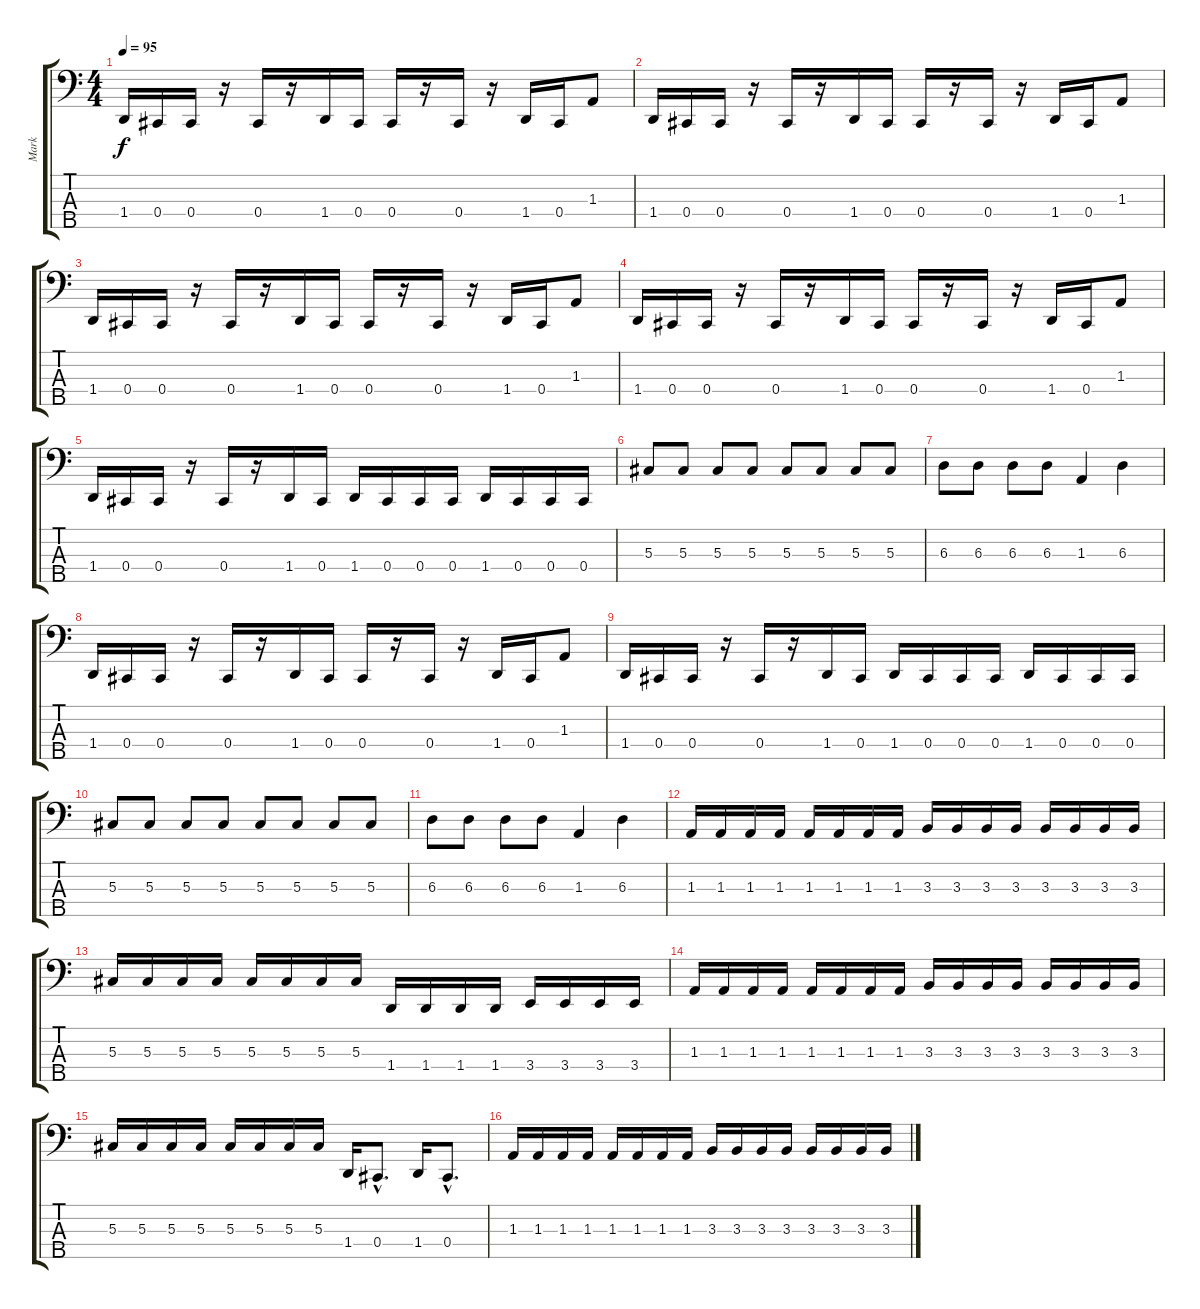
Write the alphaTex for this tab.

\track ("Mark" "Mark") {instrument electricbassfinger}
\staff {score tabs}
\tuning (Gb2 Db2 Ab1 Db1 Ab0) {hide}
\ts (4 4)
\tempo 95
\clef f4
\ks c
1.4.16{dy f} 0.4.16 0.4.16 r.16 0.4.16 r.16 1.4.16 0.4.16 0.4.16 r.16 0.4.16 r.16 1.4.16 0.4.16 1.3.8 |
1.4.16 0.4.16 0.4.16 r.16 0.4.16 r.16 1.4.16 0.4.16 0.4.16 r.16 0.4.16 r.16 1.4.16 0.4.16 1.3.8 |
1.4.16 0.4.16 0.4.16 r.16 0.4.16 r.16 1.4.16 0.4.16 0.4.16 r.16 0.4.16 r.16 1.4.16 0.4.16 1.3.8 |
1.4.16 0.4.16 0.4.16 r.16 0.4.16 r.16 1.4.16 0.4.16 0.4.16 r.16 0.4.16 r.16 1.4.16 0.4.16 1.3.8 |
1.4.16 0.4.16 0.4.16 r.16 0.4.16 r.16 1.4.16 0.4.16 1.4.16 0.4.16 0.4.16 0.4.16 1.4.16 0.4.16 0.4.16 0.4.16 |
5.3.8 5.3.8 5.3.8 5.3.8 5.3.8 5.3.8 5.3.8 5.3.8 |
6.3.8 6.3.8 6.3.8 6.3.8 1.3.4 6.3.4 |
1.4.16 0.4.16 0.4.16 r.16 0.4.16 r.16 1.4.16 0.4.16 0.4.16 r.16 0.4.16 r.16 1.4.16 0.4.16 1.3.8 |
1.4.16 0.4.16 0.4.16 r.16 0.4.16 r.16 1.4.16 0.4.16 1.4.16 0.4.16 0.4.16 0.4.16 1.4.16 0.4.16 0.4.16 0.4.16 |
5.3.8 5.3.8 5.3.8 5.3.8 5.3.8 5.3.8 5.3.8 5.3.8 |
6.3.8 6.3.8 6.3.8 6.3.8 1.3.4 6.3.4 |
1.3.16 1.3.16 1.3.16 1.3.16 1.3.16 1.3.16 1.3.16 1.3.16 3.3.16 3.3.16 3.3.16 3.3.16 3.3.16 3.3.16 3.3.16 3.3.16 |
5.3.16 5.3.16 5.3.16 5.3.16 5.3.16 5.3.16 5.3.16 5.3.16 1.4.16 1.4.16 1.4.16 1.4.16 3.4.16 3.4.16 3.4.16 3.4.16 |
1.3.16 1.3.16 1.3.16 1.3.16 1.3.16 1.3.16 1.3.16 1.3.16 3.3.16 3.3.16 3.3.16 3.3.16 3.3.16 3.3.16 3.3.16 3.3.16 |
5.3.16 5.3.16 5.3.16 5.3.16 5.3.16 5.3.16 5.3.16 5.3.16 1.4.16 0.4{hac}.8{d} 1.4.16 0.4{hac}.8{d} |
1.3.16 1.3.16 1.3.16 1.3.16 1.3.16 1.3.16 1.3.16 1.3.16 3.3.16 3.3.16 3.3.16 3.3.16 3.3.16 3.3.16 3.3.16 3.3.16
